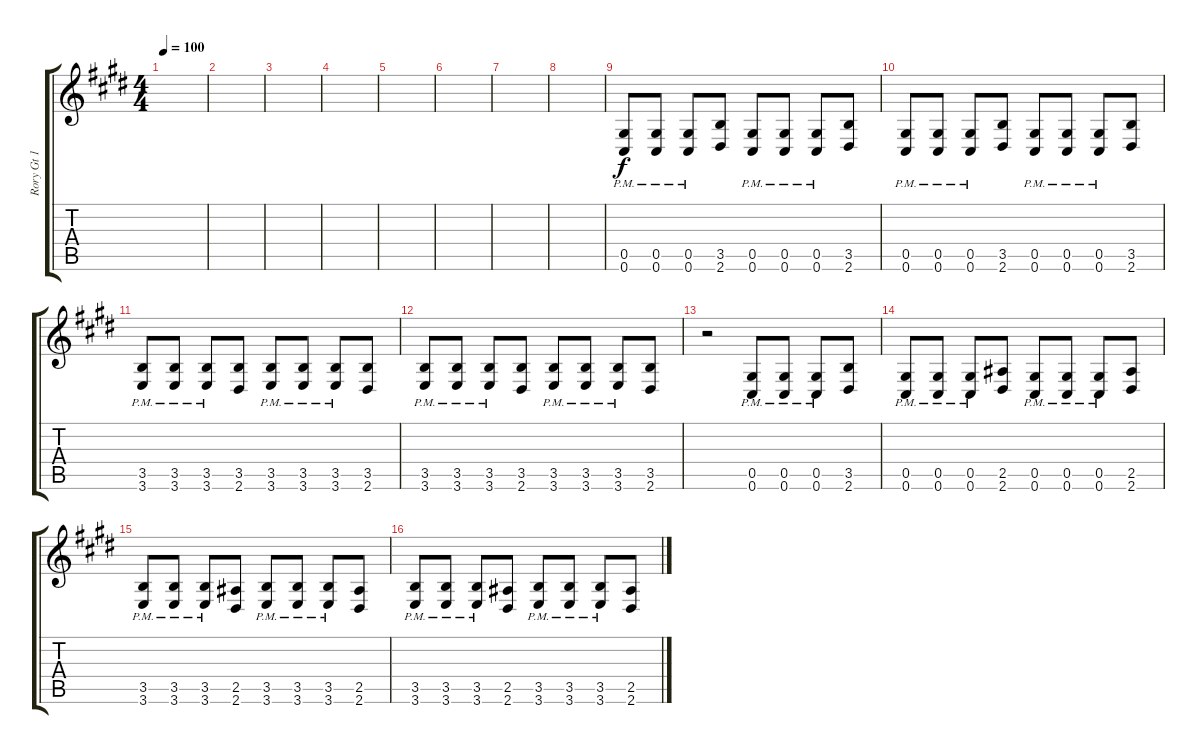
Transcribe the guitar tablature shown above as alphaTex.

\track ("Rory Gt 1" "Rory Gt 1") {instrument overdrivenguitar}
\staff {score tabs}
\tuning (Eb4 Bb3 Gb3 Db3 Ab2 Db2) {hide}
\ts (4 4)
\tempo 100
\clef g2
\ks e
|
|
|
|
|
|
|
|
(0.5{pm} 0.6{pm}).8 (0.5{pm} 0.6{pm}).8 (0.5{pm} 0.6{pm}).8 (3.5 2.6).8 (0.5{pm} 0.6{pm}).8 (0.5{pm} 0.6{pm}).8 (0.5{pm} 0.6{pm}).8 (3.5 2.6).8 |
(0.5{pm} 0.6{pm}).8 (0.5{pm} 0.6{pm}).8 (0.5{pm} 0.6{pm}).8 (3.5 2.6).8 (0.5{pm} 0.6{pm}).8 (0.5{pm} 0.6{pm}).8 (0.5{pm} 0.6{pm}).8 (3.5 2.6).8 |
(3.5{pm} 3.6{pm}).8 (3.5{pm} 3.6{pm}).8 (3.5{pm} 3.6{pm}).8 (3.5 2.6).8 (3.5{pm} 3.6{pm}).8 (3.5{pm} 3.6{pm}).8 (3.5{pm} 3.6{pm}).8 (3.5 2.6).8 |
(3.5{pm} 3.6{pm}).8 (3.5{pm} 3.6{pm}).8 (3.5{pm} 3.6{pm}).8 (3.5 2.6).8 (3.5{pm} 3.6{pm}).8 (3.5{pm} 3.6{pm}).8 (3.5{pm} 3.6{pm}).8 (3.5 2.6).8 |
r.2 (0.5{pm} 0.6{pm}).8 (0.5{pm} 0.6{pm}).8 (0.5{pm} 0.6{pm}).8 (3.5 2.6).8 |
(0.5{pm} 0.6{pm}).8 (0.5{pm} 0.6{pm}).8 (0.5{pm} 0.6{pm}).8 (2.5 2.6).8 (0.5{pm} 0.6{pm}).8 (0.5{pm} 0.6{pm}).8 (0.5{pm} 0.6{pm}).8 (2.5 2.6).8 |
(3.5{pm} 3.6{pm}).8 (3.5{pm} 3.6{pm}).8 (3.5{pm} 3.6{pm}).8 (2.5 2.6).8 (3.5{pm} 3.6{pm}).8 (3.5{pm} 3.6{pm}).8 (3.5{pm} 3.6{pm}).8 (2.5 2.6).8 |
(3.5{pm} 3.6{pm}).8 (3.5{pm} 3.6{pm}).8 (3.5{pm} 3.6{pm}).8 (2.5 2.6).8 (3.5{pm} 3.6{pm}).8 (3.5{pm} 3.6{pm}).8 (3.5{pm} 3.6{pm}).8 (2.5 2.6).8
